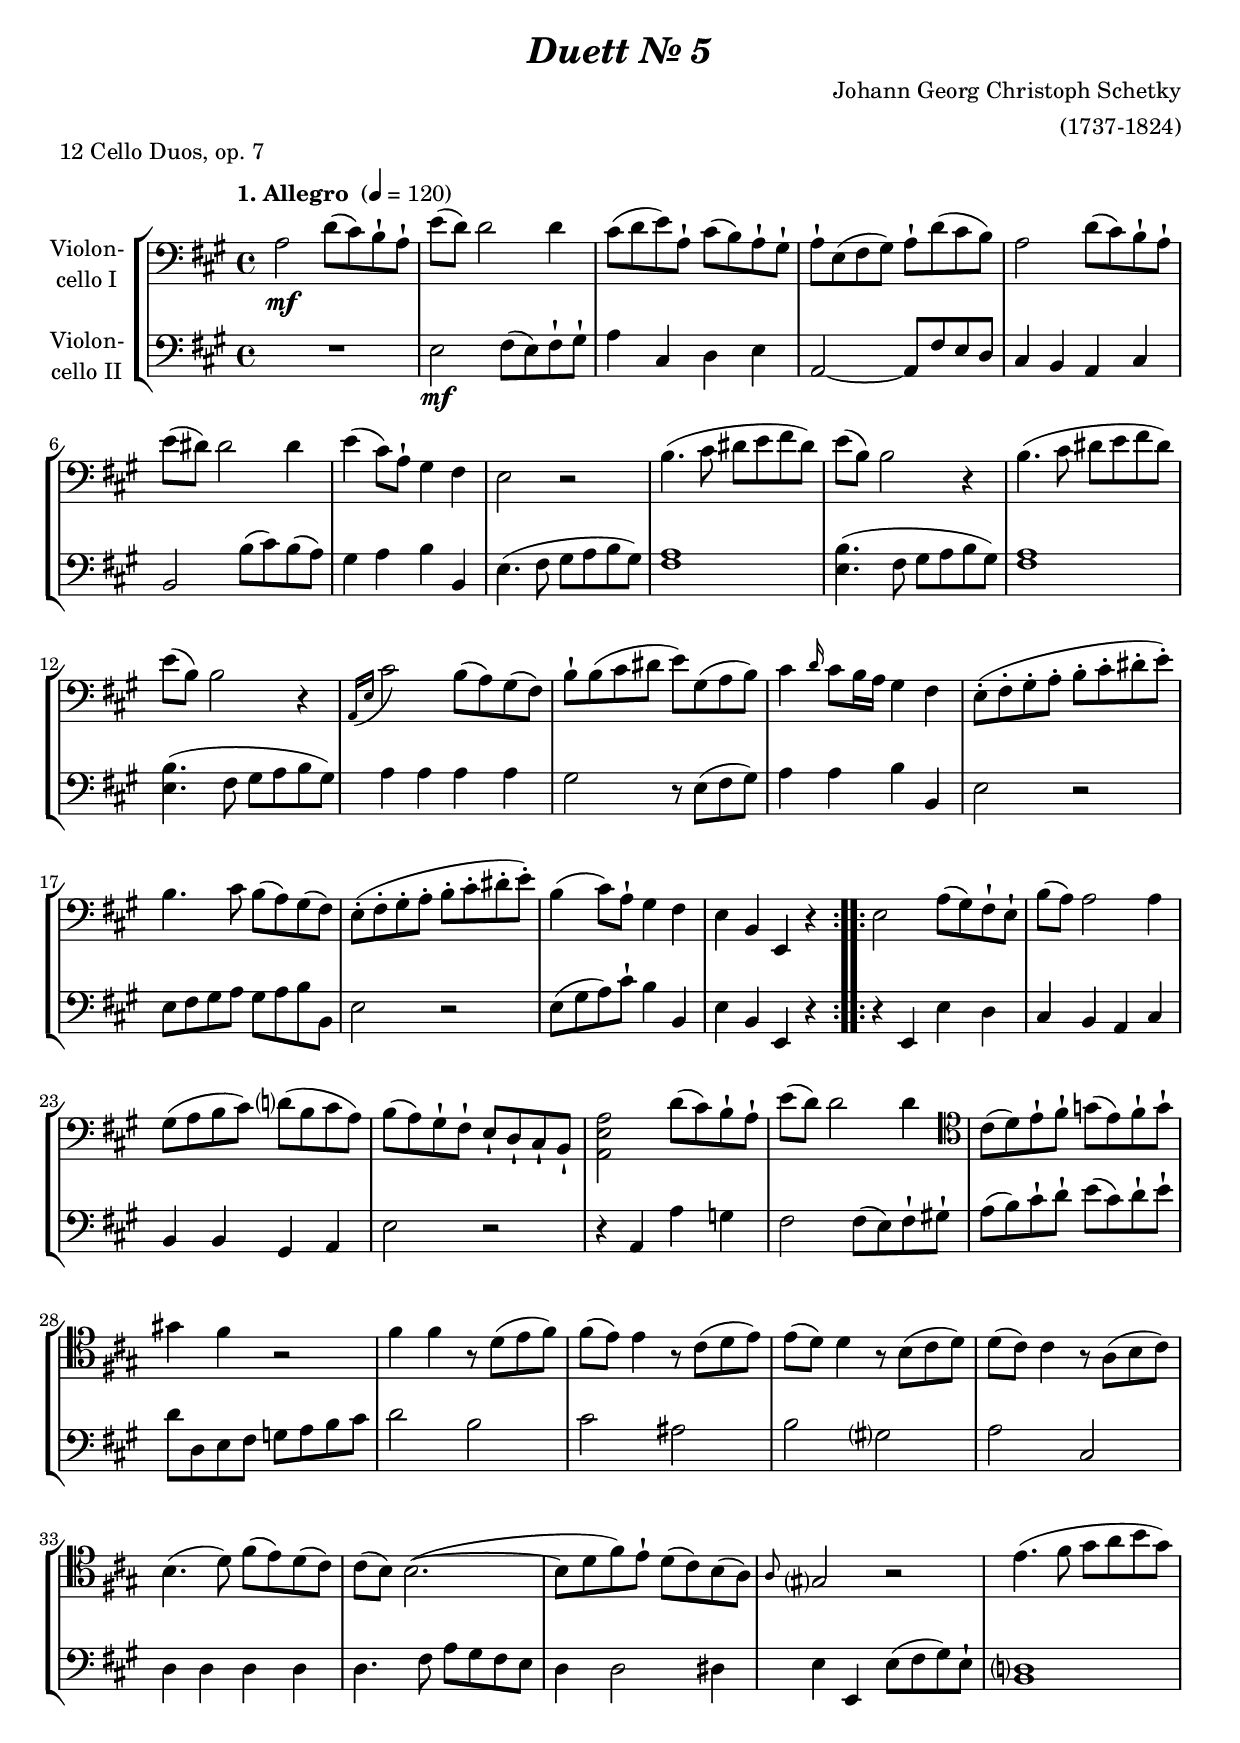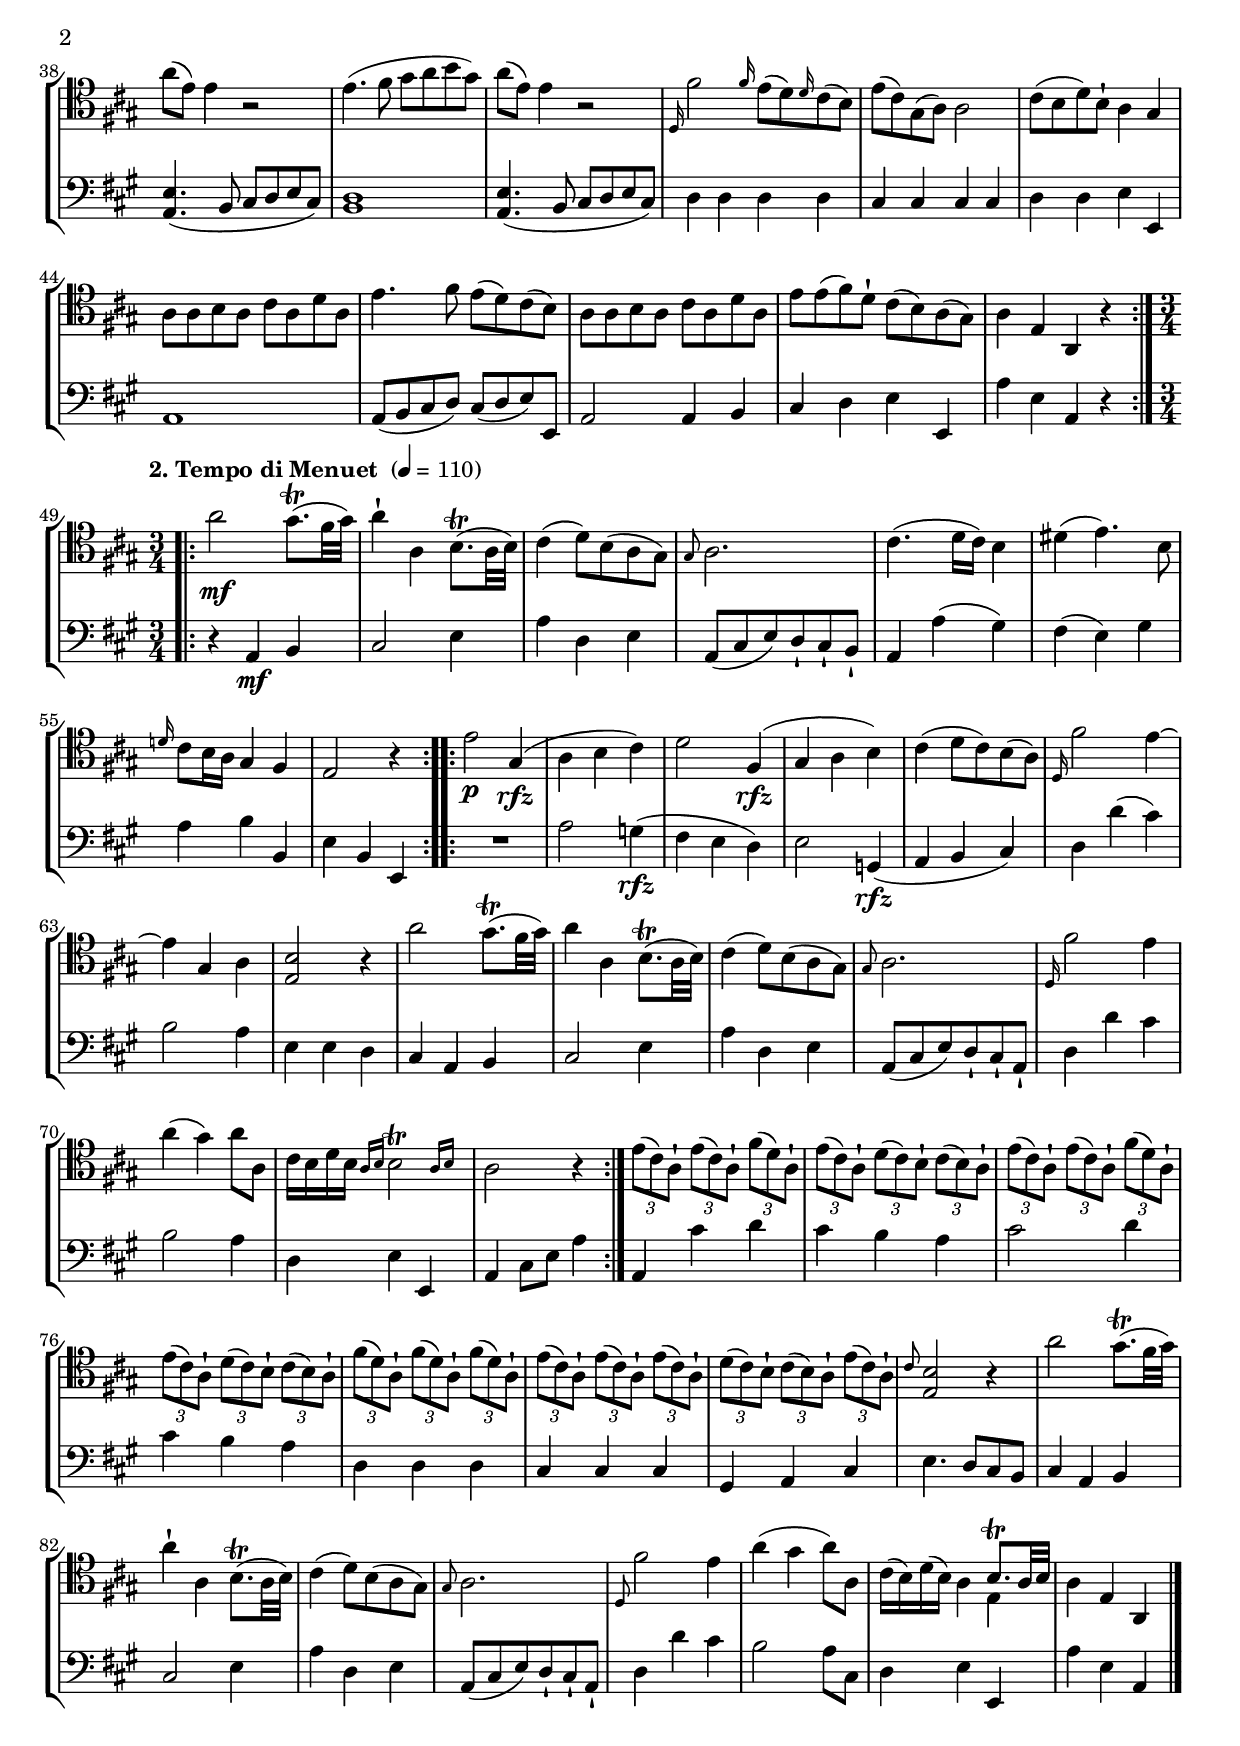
\version "2.18.2"
\include "deutsch.ly"
  
#(set-global-staff-size 19.75)

\header {
  title     = \markup \bold \italic "Duett Nr. 5"
  composer  = "Johann Georg Christoph Schetky"
  arranger  = "(1737-1824)"
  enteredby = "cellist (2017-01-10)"
  piece     = "12 Cello Duos, op. 7"
}

voiceconsts = {
  \key a \major
  \clef "bass"
% \numericTimeSignature
  \compressFullBarRests
  % Set default beaming for all staves
%  \set Timing.beamExceptions = #'()
%  \set Timing.baseMoment     = #(ly:make-moment 1 4)
%  \set Timing.beatStructure  = #'(1 1 1)
}

mifl = "flute"
mist = "string ensemble 1"
%minstr = "accordion"
miba = "bassoon"
%miba = "electric bass (pick)"
%miba = "electric bass (finger)"
%milo = "drawbar organ"
milo = "harpsichord"

introa = {        \tempo "1. Allegro "             4=120 \time 4/4 }
introb = { \break \tempo "2. Tempo di Menuet "     4=110 \time 3/4 }

va = \relative c' {
  \voiceconsts

  \introa
  \repeat volta 2 {
    a2\mf d8( cis) h-! a-!
    e'( d) d2 d4
    cis8( d e) a,-! cis( h) a-! gis-!
    a-! e( fis gis) a-! d( cis h)

    a2 d8( cis) h-! a-!
    e'( dis) dis2 dis4
    e( cis8) a-! gis4 fis
    e2 r
    h'4.( cis8 dis e fis dis)
    e( h) h2 r4
    h4.( cis8 dis e fis dis)

    e( h) h2 r4
    \appoggiatura { a,16[ e'] } cis'2 h8( a) gis( fis)
    h-! h( cis dis e) gis,( a h)
    cis4 \grace d16 cis8 h16 a gis4 fis
    e8(-. fis-. gis-. a-. h-. cis-. dis-. e)-.
    h4. cis8 h( a) gis( fis)
    
    e8(-. fis-. gis-. a-. h-. cis-. dis-. e)-.
    h4( cis8) a-! gis4 fis
    e h e, r
  }
  \repeat volta 2 {
    e'2 a8( gis) fis-! e-!
    h'( a) a2 a4
    gis8( a h cis) d?( h cis a)
    h( a) gis-! fis-! e-! d-! cis-! h-!
    <a e' a>2 d'8( cis) h-! a-!
    e'( d) d2 d4 \clef "tenor" cis8( d) e-! fis-! g( e) fis-! g-!
    gis!4 fis r2
    fis4 fis r8 d( e fis)

    fis( e) e4 r8 cis( d e)
    e( d) d4 r8 h( cis d)
    d( cis) cis4 r8 a( h cis)
    h4.( d8) fis( e) d( cis)
    cis( h) h2.(~
    h8 d fis) e-! d( cis) h( a)

    \grace a8 gis?2 r
    e'4.( fis8 gis a h gis)
    a( e) e4 r2
    e4.( fis8 gis a h gis)
    a( e) e4 r2
    \grace d,16 fis'2 \grace fis16 e8( d) \grace d16 cis8( h)
    e( cis) gis( a) a2
    cis8( h d) h-! a4 gis

    a8 a h a cis a d a
    e'4. fis8 e( d) cis( h)
    a a h a cis a d a
    e' e( fis) d-! cis( h) a( gis)
    a4 e a, r
  }

  \introb
  \repeat volta 2 {
    a''2\mf gis8.(\trill fis32 gis)
    a4-! a, h8.(\trill a32 h)
    cis4( d8)
    h( a gis)
    \grace gis8 a2.
    cis4.( d16 cis) h4
    dis( e4.) h8
    \grace d!16 cis8 h16 a gis4 fis

    e2 r4
  }
  \repeat volta 2 {
    e'2\p gis,4(\rfz
    a h cis)
    d2 fis,4(\rfz
    gis a h)
    cis( d8 cis) h( a)
    \grace d,16 fis'2 e4~
    e gis, a
    <e h'>2 r4
    a'2 gis8.(\trill fis32 gis)
    a4 a, h8.(\trill a32 h)

    cis4( d8) h( a gis)
    \grace gis8 a2.
    \grace d,16 fis'2 e4
    a( gis) a8 a,
    cis16 h d h \grace { a[ h] } \afterGrace h2\trill { a16[ h] }
    a2 r4
  }
  \times 2/3 { e'8( cis) a-! } \times 2/3 { e'( cis) a-! } \times 2/3 { fis'( d) a-! }
  \times 2/3 { e'( cis) a-! } \times 2/3 { d( cis) h-! } \times 2/3 { cis( h) a-! }
  
  \times 2/3 { e'8( cis) a-! } \times 2/3 { e'( cis) a-! } \times 2/3 { fis'( d) a-! }
  \times 2/3 { e'( cis) a-! } \times 2/3 { d( cis) h-! } \times 2/3 { cis( h) a-! }
  \times 2/3 { fis'( d) a-! } \times 2/3 { fis'( d) a-! } \times 2/3 { fis'( d) a-! }
  \times 2/3 { e'8( cis) a-! } \times 2/3 { e'8( cis) a-! } \times 2/3 { e'8( cis) a-! }
  \times 2/3 { d( cis) h-! } \times 2/3 { cis( h) a-! }  \times 2/3 { e'( cis) a-! }
  \grace cis <e, h'>2 r4

  a'2 gis8.(\trill fis32 gis)
  a4-! a, h8.(\trill a32 h)
  cis4( d8)
  h( a gis)
  \grace gis8 a2.
  \grace d,8 fis'2 e4
  a( gis a8) a,
  cis16( h) d( h) a4 << { h8.\trill a32 h } \\ e,4 >>
  a e a, \bar "|."
}

vb = \relative c {
  \voiceconsts

  \introa
  \repeat volta 2 {
    R1
    e2\mf fis8( e) fis-! gis-!
    a4 cis, d e
    a,2~ a8 fis' e d
    cis4 h a cis

    h2 h'8( cis) h( a)
    gis4 a h h,
    e4.( fis8 gis a h gis)
    <fis a>1
    <e h'>4.( fis8 gis a h gis)
    <fis a>1
    <e h'>4.( fis8 gis a h gis)

    a4 a a a
    gis2 r8 e( fis gis)
    a4 a h h,
    e2 r
    e8 fis gis a gis a h h,
    e2 r
    e8( gis a) cis-! h4 h,

    e h e, r
  }
  \repeat volta 2 {
    r e e' d
    cis h a cis
    h h gis a
    e'2 r
    r4 a, a' g
    fis2 fis8( e) fis-! gis!-!

    a( h) cis-! d-! e( cis) d-! e-!
    d d, e fis g a h cis
    d2 h
    cis ais
    h gis?
    a cis,

    d4 d d d
    d4. fis8 a gis fis e
    d4 d2 dis4
    e e, e'8( fis gis) e-!
    < h d?>1

    <a e'>4.( h8 cis d e cis)

    <h d>1
    <a e'>4.( h8 cis d e cis)
    d4 d d d
    cis cis cis cis
    d d e e,
    a1
    a8( h cis d) cis( d e) e,

    a2 a4 h
    cis d e e,
    a' e a, r
  }

  \introb
  \repeat volta 2 {
    r a\mf h
    cis2 e4
    a d, e
    a,8( cis e) d-! cis-! h-!
    a4 a'( gis)
    fis( e) gis

    a h h,
    e h e,
  }
  \repeat volta 2 {
    R2.
    a'2 g4(\rfz
    fis e d)
    e2 g,4(\rfz
    a h cis)
    d d'( cis)
    h2 a4
    e e d

    cis a h
    cis2 e4
    a d, e
    a,8( cis e) d-! cis-! a-!
    d4 d' cis
    h2 a4
    d, e e,
    a cis8 e a4
  }
  a, cis' d

  cis h a
  cis2 d4
  cis h a
  d, d d
  cis cis cis
  gis a cis
  e4. d8 cis h
  cis4 a h
  cis2 e4

  a d, e
  a,8( cis e) d-! cis-! a-!
  d4 d' cis
  h2 a8 cis,
  d4 e e,
  a' e a, \bar "|."
}


music = \new StaffGroup <<
      \new Staff {
	\set Staff.midiInstrument = \mist
	\set Staff.instrumentName = \markup \center-column { "Violon-" "cello I" }
	\transpose a a { \va }
      }

      \new Staff {
	\set Staff.midiInstrument = \miba
	\set Staff.instrumentName = \markup \center-column { "Violon-" "cello II" }
	\transpose a a { \vb }
      }
>>

\book {
  \score {
    \music
    \layout {}
  }

  \score {
    \unfoldRepeats \music

    \midi {
      \context {
        \Score
      }
    }
  }
}
